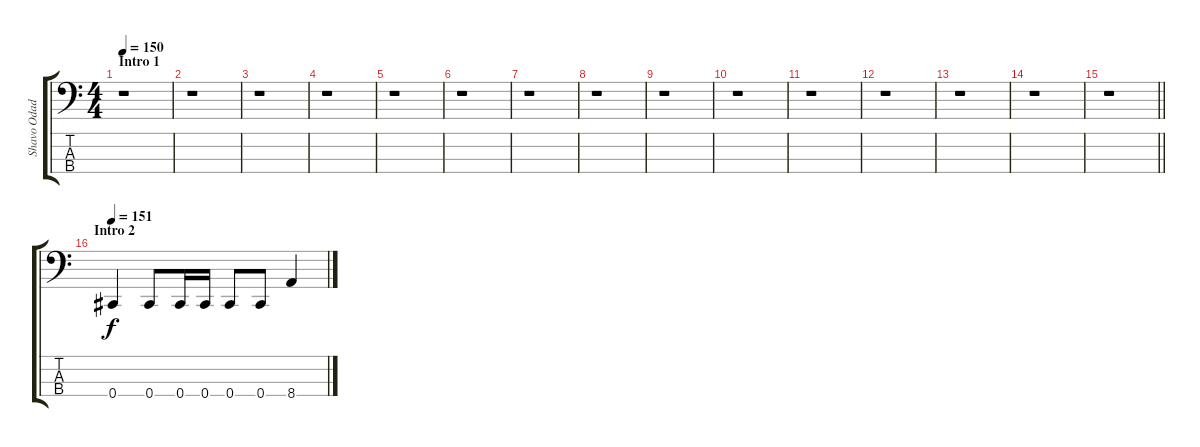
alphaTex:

\track ("Shavo Odadjian" "Shavo Odad") {instrument electricbasspick}
\staff {score tabs}
\tuning (Gb2 Db2 Ab1 Db1) {hide}
\ts (4 4)
\section ("" "Intro 1")
\tempo 150
\tempo 147
\tempo 150
\clef f4
\ks c
r.1{dy f instrument electricbasspick} |
r.1 |
r.1 |
r.1 |
r.1 |
r.1 |
r.1 |
r.1 |
r.1 |
r.1 |
r.1 |
r.1 |
r.1 |
r.1 |
\barLineRight lightlight
r.1 |
\section ("" "Intro 2")
\tempo 151
0.4.4 0.4.8 0.4.16 0.4.16 0.4.8 0.4.8 8.4.4
